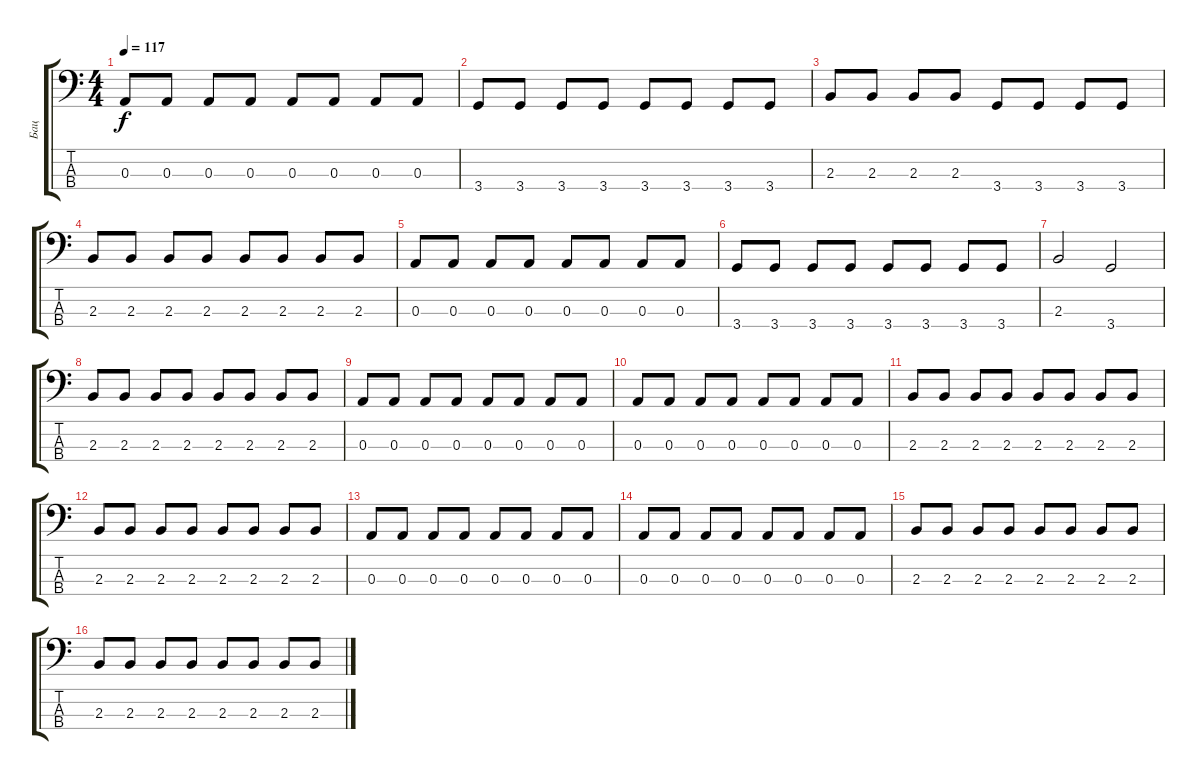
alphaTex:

\track ("Бац" "Бац") {instrument electricbassfinger}
\staff {score tabs}
\tuning (G2 D2 A1 E1) {hide}
\ts (4 4)
\tempo 117
\clef f4
\ks c
0.3.8{dy f} 0.3.8 0.3.8 0.3.8 0.3.8 0.3.8 0.3.8 0.3.8 |
3.4.8 3.4.8 3.4.8 3.4.8 3.4.8 3.4.8 3.4.8 3.4.8 |
2.3.8 2.3.8 2.3.8 2.3.8 3.4.8 3.4.8 3.4.8 3.4.8 |
2.3.8 2.3.8 2.3.8 2.3.8 2.3.8 2.3.8 2.3.8 2.3.8 |
0.3.8 0.3.8 0.3.8 0.3.8 0.3.8 0.3.8 0.3.8 0.3.8 |
3.4.8 3.4.8 3.4.8 3.4.8 3.4.8 3.4.8 3.4.8 3.4.8 |
2.3.2 3.4.2 |
2.3.8 2.3.8 2.3.8 2.3.8 2.3.8 2.3.8 2.3.8 2.3.8 |
0.3.8 0.3.8 0.3.8 0.3.8 0.3.8 0.3.8 0.3.8 0.3.8 |
0.3.8 0.3.8 0.3.8 0.3.8 0.3.8 0.3.8 0.3.8 0.3.8 |
2.3.8 2.3.8 2.3.8 2.3.8 2.3.8 2.3.8 2.3.8 2.3.8 |
2.3.8 2.3.8 2.3.8 2.3.8 2.3.8 2.3.8 2.3.8 2.3.8 |
0.3.8 0.3.8 0.3.8 0.3.8 0.3.8 0.3.8 0.3.8 0.3.8 |
0.3.8 0.3.8 0.3.8 0.3.8 0.3.8 0.3.8 0.3.8 0.3.8 |
2.3.8 2.3.8 2.3.8 2.3.8 2.3.8 2.3.8 2.3.8 2.3.8 |
2.3.8 2.3.8 2.3.8 2.3.8 2.3.8 2.3.8 2.3.8 2.3.8
